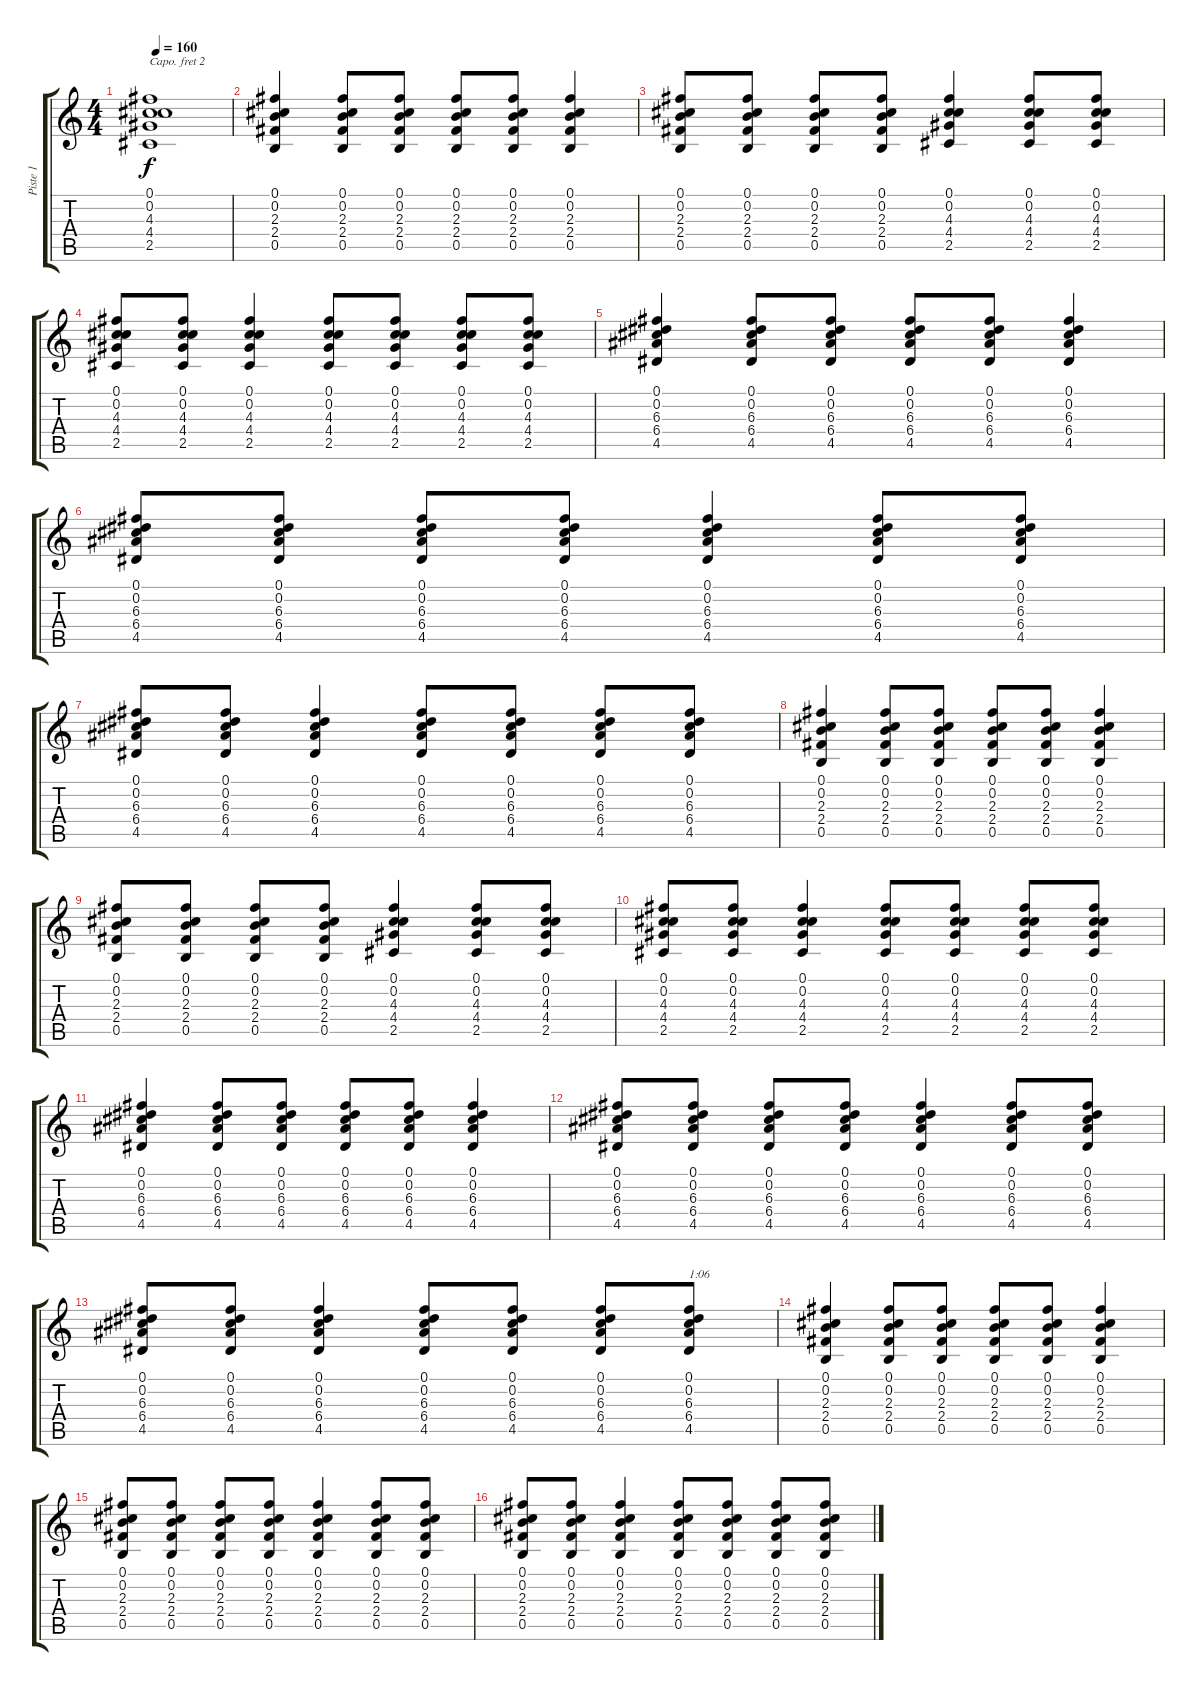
\track ("Piste 1" "Piste 1") {instrument acousticguitarsteel}
\staff {score tabs}
\capo 2
\tuning (E4 B3 G3 D3 A2 E2) {hide}
\ts (4 4)
\tempo 160
\clef g2
\ks c
(0.1{t} 0.2{t} 4.3{t} 4.4{t} 2.5{t}).1{dy f} |
(0.1 0.2 2.3 2.4 0.5).4 (0.1 0.2 2.3 2.4 0.5).8 (0.1 0.2 2.3 2.4 0.5).8 (0.1 0.2 2.3 2.4 0.5).8 (0.1 0.2 2.3 2.4 0.5).8 (0.1 0.2 2.3 2.4 0.5).4 |
(0.1 0.2 2.3 2.4 0.5).8 (0.1 0.2 2.3 2.4 0.5).8 (0.1 0.2 2.3 2.4 0.5).8 (0.1 0.2 2.3 2.4 0.5).8 (0.1 0.2 4.3 4.4 2.5).4 (0.1 0.2 4.3 4.4 2.5).8 (0.1 0.2 4.3 4.4 2.5).8 |
(0.1 0.2 4.3 4.4 2.5).8 (0.1 0.2 4.3 4.4 2.5).8 (0.1 0.2 4.3 4.4 2.5).4 (0.1 0.2 4.3 4.4 2.5).8 (0.1 0.2 4.3 4.4 2.5).8 (0.1 0.2 4.3 4.4 2.5).8 (0.1 0.2 4.3 4.4 2.5).8 |
(0.1 0.2 6.3 6.4 4.5).4 (0.1 0.2 6.3 6.4 4.5).8 (0.1 0.2 6.3 6.4 4.5).8 (0.1 0.2 6.3 6.4 4.5).8 (0.1 0.2 6.3 6.4 4.5).8 (0.1 0.2 6.3 6.4 4.5).4 |
(0.1 0.2 6.3 6.4 4.5).8 (0.1 0.2 6.3 6.4 4.5).8 (0.1 0.2 6.3 6.4 4.5).8 (0.1 0.2 6.3 6.4 4.5).8 (0.1 0.2 6.3 6.4 4.5).4 (0.1 0.2 6.3 6.4 4.5).8 (0.1 0.2 6.3 6.4 4.5).8 |
(0.1 0.2 6.3 6.4 4.5).8 (0.1 0.2 6.3 6.4 4.5).8 (0.1 0.2 6.3 6.4 4.5).4 (0.1 0.2 6.3 6.4 4.5).8 (0.1 0.2 6.3 6.4 4.5).8 (0.1 0.2 6.3 6.4 4.5).8 (0.1 0.2 6.3 6.4 4.5).8 |
(0.1 0.2 2.3 2.4 0.5).4 (0.1 0.2 2.3 2.4 0.5).8 (0.1 0.2 2.3 2.4 0.5).8 (0.1 0.2 2.3 2.4 0.5).8 (0.1 0.2 2.3 2.4 0.5).8 (0.1 0.2 2.3 2.4 0.5).4 |
(0.1 0.2 2.3 2.4 0.5).8 (0.1 0.2 2.3 2.4 0.5).8 (0.1 0.2 2.3 2.4 0.5).8 (0.1 0.2 2.3 2.4 0.5).8 (0.1 0.2 4.3 4.4 2.5).4 (0.1 0.2 4.3 4.4 2.5).8 (0.1 0.2 4.3 4.4 2.5).8 |
(0.1 0.2 4.3 4.4 2.5).8 (0.1 0.2 4.3 4.4 2.5).8 (0.1 0.2 4.3 4.4 2.5).4 (0.1 0.2 4.3 4.4 2.5).8 (0.1 0.2 4.3 4.4 2.5).8 (0.1 0.2 4.3 4.4 2.5).8 (0.1 0.2 4.3 4.4 2.5).8 |
(0.1 0.2 6.3 6.4 4.5).4 (0.1 0.2 6.3 6.4 4.5).8 (0.1 0.2 6.3 6.4 4.5).8 (0.1 0.2 6.3 6.4 4.5).8 (0.1 0.2 6.3 6.4 4.5).8 (0.1 0.2 6.3 6.4 4.5).4 |
(0.1 0.2 6.3 6.4 4.5).8 (0.1 0.2 6.3 6.4 4.5).8 (0.1 0.2 6.3 6.4 4.5).8 (0.1 0.2 6.3 6.4 4.5).8 (0.1 0.2 6.3 6.4 4.5).4 (0.1 0.2 6.3 6.4 4.5).8 (0.1 0.2 6.3 6.4 4.5).8 |
(0.1 0.2 6.3 6.4 4.5).8 (0.1 0.2 6.3 6.4 4.5).8 (0.1 0.2 6.3 6.4 4.5).4 (0.1 0.2 6.3 6.4 4.5).8 (0.1 0.2 6.3 6.4 4.5).8 (0.1 0.2 6.3 6.4 4.5).8 (0.1 0.2 6.3 6.4 4.5).8{txt "1:06"} |
(0.1 0.2 2.3 2.4 0.5).4 (0.1 0.2 2.3 2.4 0.5).8 (0.1 0.2 2.3 2.4 0.5).8 (0.1 0.2 2.3 2.4 0.5).8 (0.1 0.2 2.3 2.4 0.5).8 (0.1 0.2 2.3 2.4 0.5).4 |
(0.1 0.2 2.3 2.4 0.5).8 (0.1 0.2 2.3 2.4 0.5).8 (0.1 0.2 2.3 2.4 0.5).8 (0.1 0.2 2.3 2.4 0.5).8 (0.1 0.2 2.3 2.4 0.5).4 (0.1 0.2 2.3 2.4 0.5).8 (0.1 0.2 2.3 2.4 0.5).8 |
(0.1 0.2 2.3 2.4 0.5).8 (0.1 0.2 2.3 2.4 0.5).8 (0.1 0.2 2.3 2.4 0.5).4 (0.1 0.2 2.3 2.4 0.5).8 (0.1 0.2 2.3 2.4 0.5).8 (0.1 0.2 2.3 2.4 0.5).8 (0.1 0.2 2.3 2.4 0.5).8
